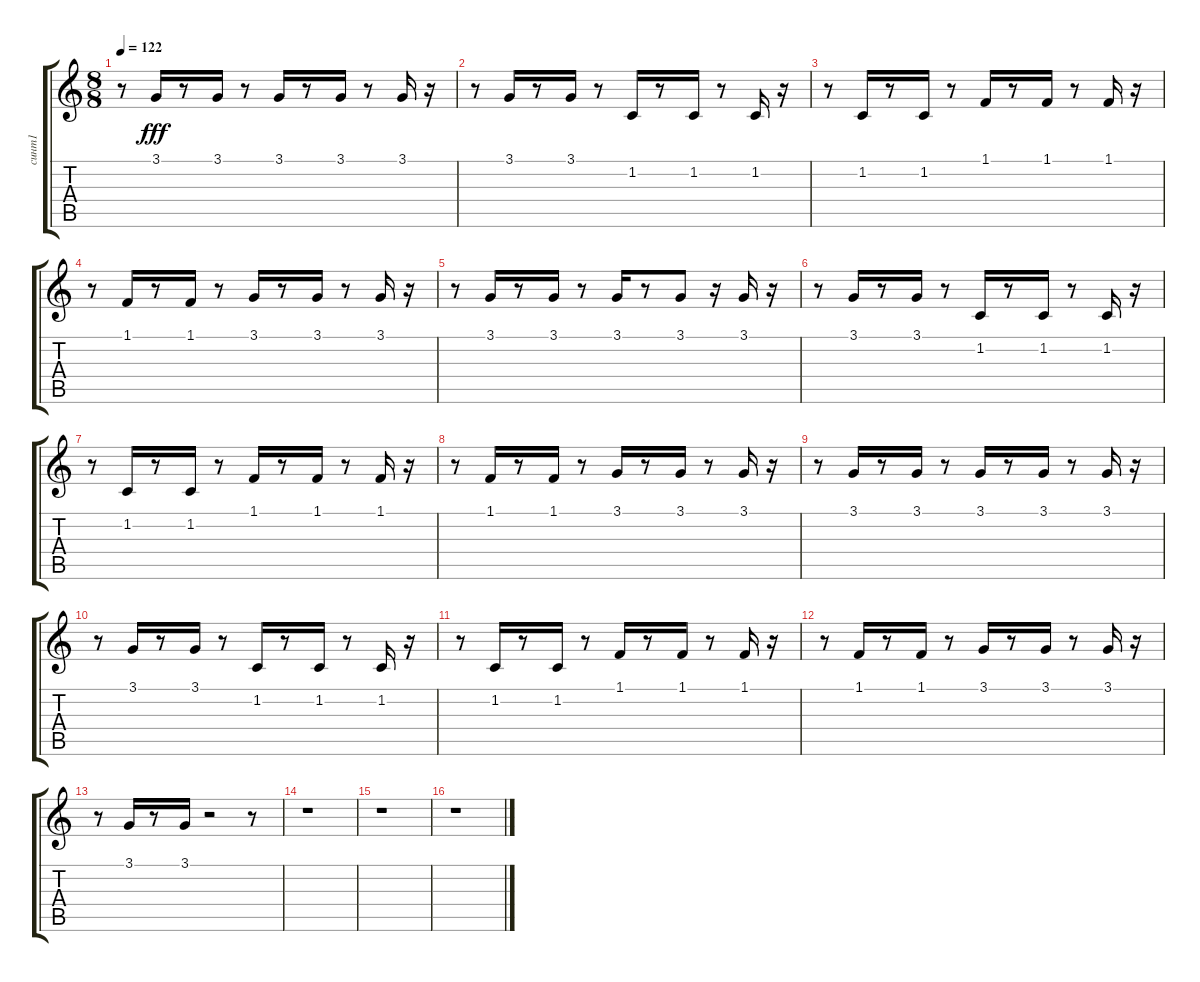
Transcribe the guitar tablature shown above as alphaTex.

\track ("синт1" "синт1") {instrument fx4atmosphere}
\staff {score tabs}
\tuning (E4 B3 G3 D3 A2 E2) {hide}
\ts (8 8)
\tempo 122
\clef g2
\ks c
r.8{dy fff} 3.1.16 r.8 3.1.16 r.8 3.1.16 r.8 3.1.16 r.8 3.1.16 r.16 |
r.8 3.1.16 r.8 3.1.16 r.8 1.2.16 r.8 1.2.16 r.8 1.2.16 r.16 |
r.8 1.2.16 r.8 1.2.16 r.8 1.1.16 r.8 1.1.16 r.8 1.1.16 r.16 |
r.8 1.1.16 r.8 1.1.16 r.8 3.1.16 r.8 3.1.16 r.8 3.1.16 r.16 |
r.8 3.1.16 r.8 3.1.16 r.8 3.1.16 r.8 3.1.8 r.16 3.1.16 r.16 |
r.8 3.1.16 r.8 3.1.16 r.8 1.2.16 r.8 1.2.16 r.8 1.2.16 r.16 |
r.8 1.2.16 r.8 1.2.16 r.8 1.1.16 r.8 1.1.16 r.8 1.1.16 r.16 |
r.8 1.1.16 r.8 1.1.16 r.8 3.1.16 r.8 3.1.16 r.8 3.1.16 r.16 |
r.8 3.1.16 r.8 3.1.16 r.8 3.1.16 r.8 3.1.16 r.8 3.1.16 r.16 |
r.8 3.1.16 r.8 3.1.16 r.8 1.2.16 r.8 1.2.16 r.8 1.2.16 r.16 |
r.8 1.2.16 r.8 1.2.16 r.8 1.1.16 r.8 1.1.16 r.8 1.1.16 r.16 |
r.8 1.1.16 r.8 1.1.16 r.8 3.1.16 r.8 3.1.16 r.8 3.1.16 r.16 |
r.8 3.1.16 r.8 3.1.16 r.2 r.8 |
r.1 |
r.1 |
r.1
